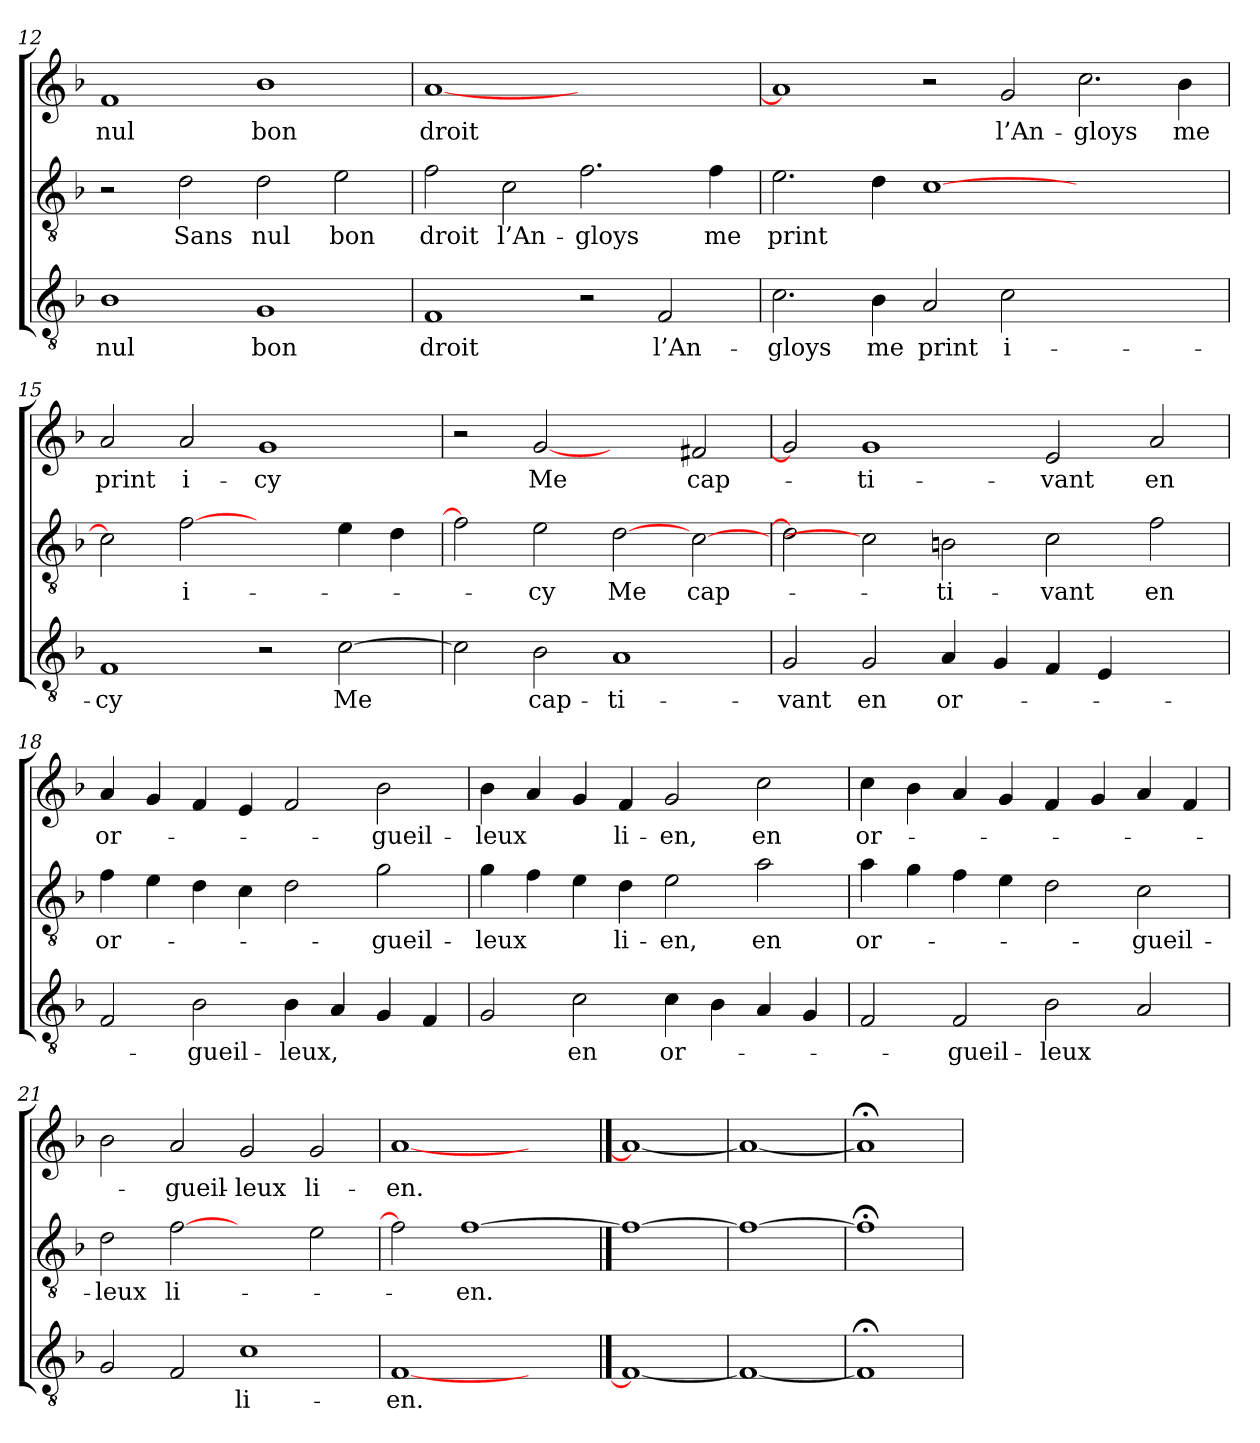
**kern	**text	**kern	**text	**kern	**text
*part3	*part3	*part2	*part2	*part1	*part1
*staff3	*staff3	*staff2	*staff2	*staff1	*staff1
!!LO:LB:g=z
*clefGv2	*	*clefGv2	*	*clefG2	*
*k[b-]	*	*k[b-]	*	*k[b-]	*
=12	=12	=12	=12	=12	=12
1B-	nul	2r	.	1f	nul
.	.	2d	Sans	.	.
1G	bon	2d	nul	1b-	bon
.	.	2e	bon	.	.
=13	=13	=13	=13	=13	=13
1F	droit	2f	droit	[1a	droit
.	.	2c	l’An-	.	.
2r	.	2.f	-gloys	1ryy	.
2F	l’An-	.	.	.	.
.	.	4f	me	.	.
=14	=14	=14	=14	=14	=14
2.c	-gloys	2.e	print	1a]	.
4B-	me	4d	.	.	.
2A	print	[1c	.	2r	.
2c	i-	.	.	2g	l’An-
1ryy	.	1ryy	.	2.cc	-gloys
.	.	.	.	4b-	me
=15	=15	=15	=15	=15	=15
1F	-cy	2c]	.	2a	print
.	.	[2f	i-	2a	i-
2r	.	2ryy	.	1g	-cy
[2c	Me	4e	.	.	.
.	.	4d	.	.	.
=16	=16	=16	=16	=16	=16
2c]	.	2f]	.	2r	.
2B-	cap-	2e	-cy	[2g	Me
1A	-ti-	[2d	Me	2ryy	.
.	.	[2c	cap-	2f#X	cap-
=17	=17	=17	=17	=17	=17
2G	-vant	2d]	.	2g]	.
2G	en	2c]	.	1g	-ti-
4A	or-	2Bn	-ti-	.	.
4G	.	.	.	.	.
4F	.	2c	-vant	2e	-vant
4E	.	.	.	.	.
2ryy	.	2f	en	2a	en
!!LO:LB:g=z
=18	=18	=18	=18	=18	=18
2F	.	4f	or-	4a	or-
.	.	4e	.	4g	.
2B-	-gueil-	4d	.	4f	.
.	.	4c	.	4e	.
4B-	-leux,	2d	.	2f	.
4A	.	.	.	.	.
4G	.	2g	-gueil-	2b-	-gueil-
4F	.	.	.	.	.
=19	=19	=19	=19	=19	=19
2G	.	4g	-leux	4b-	-leux
.	.	4f	.	4a	.
2c	en	4e	.	4g	.
.	.	4d	li-	4f	li-
4c	or-	2e	-en,	2g	-en,
4B-	.	.	.	.	.
4A	.	2a	en	2cc	en
4G	.	.	.	.	.
=20	=20	=20	=20	=20	=20
2F	.	4a	or-	4cc	or-
.	.	4g	.	4b-	.
2F	-gueil-	4f	.	4a	.
.	.	4e	.	4g	.
2B-	-leux	2d	.	4f	.
.	.	.	.	4g	.
2A	.	2c	-gueil-	4a	.
.	.	.	.	4f	.
=21	=21	=21	=21	=21	=21
2G	.	2d	-leux	2b-	.
2F	.	[2f	li-	2a	-gueil-
1c	li-	2ryy	.	2g	-leux
.	.	2e	.	2g	li-
=22	=22	=22	=22	=22	=22
[1F	-en.	2f]	.	[1a	-en.
.	.	[1f	-en.	.	.
2ryy	.	.	.	2ryy	.
==23	==23	==23	==23	==23	==23
1F_	.	1f_	.	1a_	.
=24	=24	=24	=24	=24	=24
1F_	.	1f_	.	1a_	.
=25	=25	=25	=25	=25	=25
1F;<]	.	1f;<]	.	1a;<]	.
=	=	=	=	=	=
*-	*-	*-	*-	*-	*-
